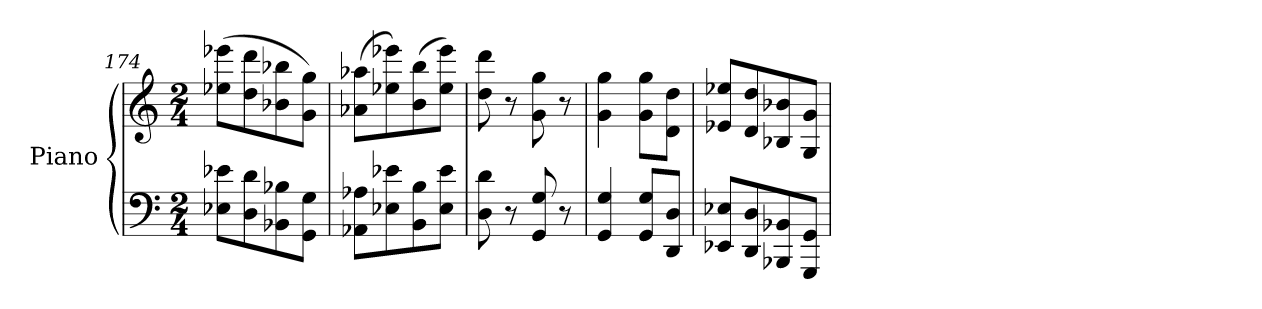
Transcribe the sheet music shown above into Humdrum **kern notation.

**kern	**kern
*part1	*part1
*staff2	*staff1
*I"Piano	*
*I'Pno.	*
*clefF4	*clefG2
*k[]	*k[]
*M2/4	*M2/4
=174	=174
8E-X\ 8e-X\L	(>8ee-X\ 8eee-X\L
8D\ 8d\	8dd\ 8ddd\
8BB-X\ 8B-X\	8b-X\ 8bb-X\
8GG\ 8G\J	8g\ 8gg\J)
=175	=175
8AA-X\ 8A-X\L	(>8a-X\ 8aa-X\L
8E-X\ 8e-X\	8ee-X\ 8eee-X\)
8BB\ 8B\	(>8b\ 8bb\
8E-\ 8e-\J	8ee-\ 8eee-\J)
=176	=176
8D\ 8d\	8dd\ 8ddd\
8r	8r
8GG/ 8G/	8g\ 8gg\
8r	8r
!!LO:LB:g=z
=177	=177
4GG/ 4G/	4g\ 4gg\
8GG/ 8G/L	8g\ 8gg\L
8DD/ 8D/J	8d\ 8dd\J
=178	=178
8EE-X/ 8E-X/L	8e-X/ 8ee-X/L
8DD/ 8D/	8d/ 8dd/
8BBB-X/ 8BB-X/	8B-X/ 8b-X/
8GGG/ 8GG/J	8G/ 8g/J
=	=
*-	*-
